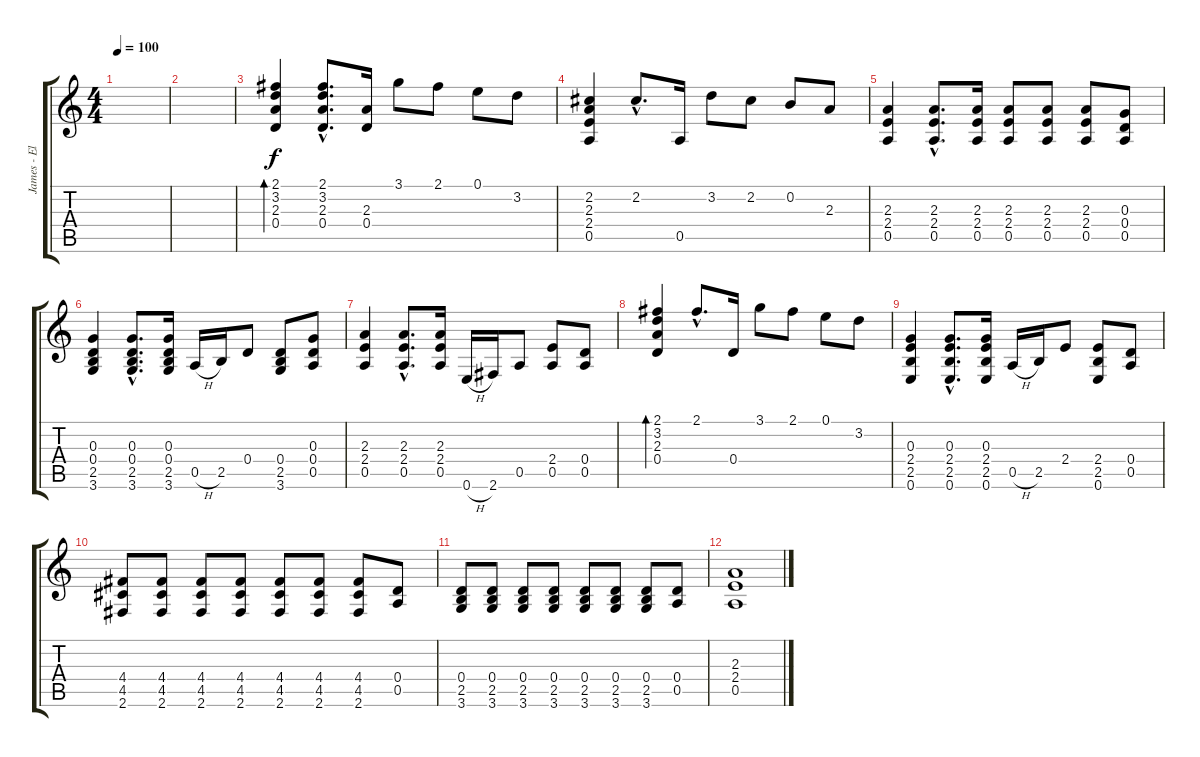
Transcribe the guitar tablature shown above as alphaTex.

\track ("James - Electric Guitar" "James - El") {instrument distortionguitar}
\staff {score tabs}
\tuning (E4 B3 G3 D3 A2 E2) {hide}
\ts (4 4)
\tempo 100
\clef g2
\ks c
|
|
(2.1 3.2 2.3 0.4).4{bd 120} (2.1{hac} 3.2{hac} 2.3{hac} 0.4{hac}).8{d} (2.3 0.4).16 3.1.8 2.1.8 0.1.8 3.2.8 |
(2.2 2.3 2.4 0.5).4 2.2{hac}.8{d} 0.5.16 3.2.8 2.2.8 0.2.8 2.3.8 |
(2.3 2.4 0.5).4 (2.3{hac} 2.4{hac} 0.5{hac}).8{d} (2.3 2.4 0.5).16 (2.3 2.4 0.5).8 (2.3 2.4 0.5).8 (2.3 2.4 0.5).8 (0.3 0.4 0.5).8 |
(0.3 0.4 2.5 3.6).4 (0.3{hac} 0.4{hac} 2.5{hac} 3.6{hac}).8{d} (0.3 0.4 2.5 3.6).16 0.5{h}.16 2.5.16 0.4.8 (0.4 2.5 3.6).8 (0.3 0.4 0.5).8 |
(2.3 2.4 0.5).4 (2.3{hac} 2.4{hac} 0.5{hac}).8{d} (2.3 2.4 0.5).16 0.6{h}.16 2.6.16 0.5.8 (2.4 0.5).8 (0.4 0.5).8 |
(2.1 3.2 2.3 0.4).4{bd 120} 2.1{hac}.8{d} 0.4.16 3.1.8 2.1.8 0.1.8 3.2.8 |
(0.3 2.4 2.5 0.6).4 (0.3{hac} 2.4{hac} 2.5{hac} 0.6{hac}).8{d} (0.3 2.4 2.5 0.6).16 0.5{h}.16 2.5.16 2.4.8 (2.4 2.5 0.6).8 (0.4 0.5).8 |
(4.4 4.5 2.6).8 (4.4 4.5 2.6).8 (4.4 4.5 2.6).8 (4.4 4.5 2.6).8 (4.4 4.5 2.6).8 (4.4 4.5 2.6).8 (4.4 4.5 2.6).8 (0.4 0.5).8 |
(0.4 2.5 3.6).8 (0.4 2.5 3.6).8 (0.4 2.5 3.6).8 (0.4 2.5 3.6).8 (0.4 2.5 3.6).8 (0.4 2.5 3.6).8 (0.4 2.5 3.6).8 (0.4 0.5).8 |
(2.3 2.4 0.5).1
